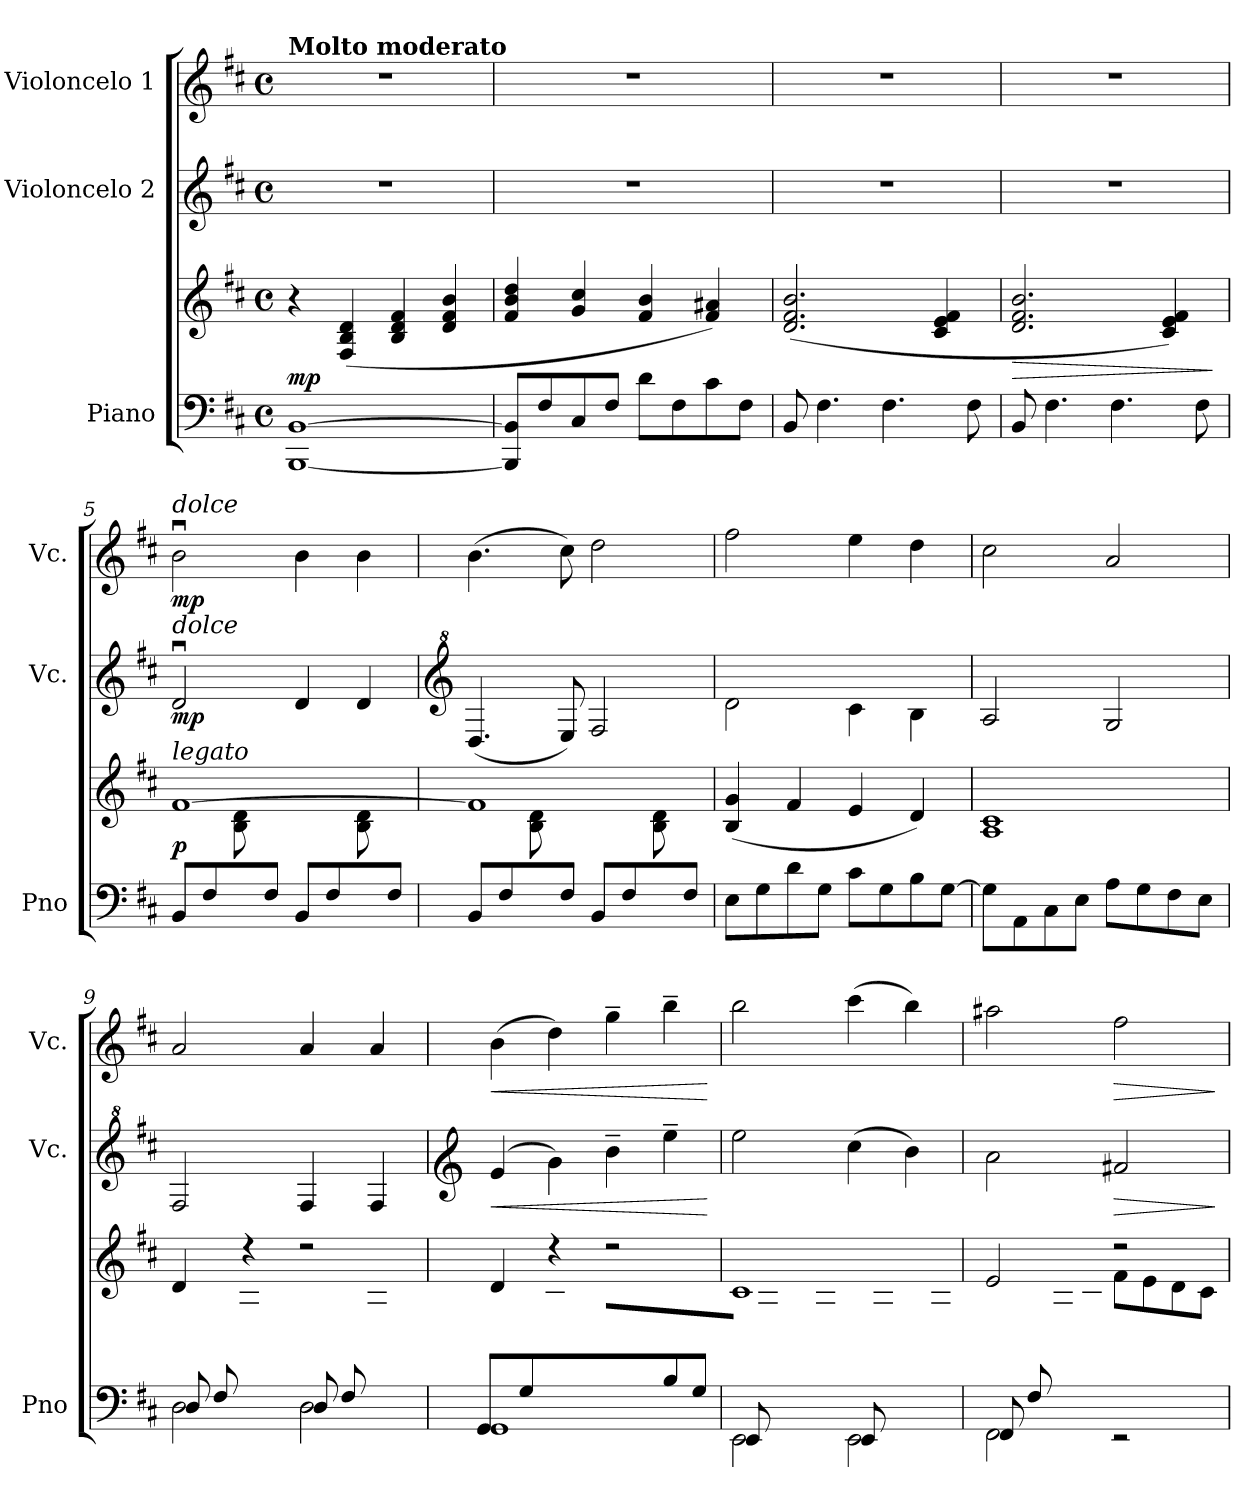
**kern	**kern	**dynam	**kern	**dynam	**kern	**dynam
*part3	*part3	*part3	*part2	*part2	*part1	*part1
*staff4	*staff3	*staff3/4	*staff2	*staff2	*staff1	*staff1
*I"Piano	*	*	*I"Violoncelo 2	*	*I"Violoncelo 1	*
*I'Pno	*	*	*I'Vc.	*	*I'Vc.	*
*clefF4	*clefG2	*	*clefG2	*	*clefG2	*
*k[f#c#]	*k[f#c#]	*	*k[f#c#]	*	*k[f#c#]	*
*M4/4	*M4/4	*	*M4/4	*	*M4/4	*
*met(c)	*met(c)	*	*met(c)	*	*met(c)	*
=1	=1	=1	=1	=1	=1	=1
!	!	!	!	!	!LO:TX:a:B:t=Molto moderato	!
!	!	!LO:DY:a=2	!	!	!	!
[1BBB [1BB	4r	mp	1r	.	1r	.
.	(4F#/ 4B/ 4d/	.	.	.	.	.
.	4B/ 4d/ 4f#/	.	.	.	.	.
.	4d/ 4f#/ 4b/	.	.	.	.	.
=2	=2	=2	=2	=2	=2	=2
8BBB/] 8BB/]L	4f#/ 4b/ 4dd/	.	1r	.	1r	.
8F#/	.	.	.	.	.	.
8C#/	4g/ 4cc#/	.	.	.	.	.
8F#/J	.	.	.	.	.	.
8d\L	4f#/ 4b/	.	.	.	.	.
8F#\	.	.	.	.	.	.
8c#\	4f#/ 4a#X/)	.	.	.	.	.
8F#\J	.	.	.	.	.	.
=3	=3	=3	=3	=3	=3	=3
8BB/	(2.d/ 2.f#/ 2.b/	.	1r	.	1r	.
4.F#\	.	.	.	.	.	.
4.F#\	.	.	.	.	.	.
.	4c#/ 4e/ 4f#/	.	.	.	.	.
8F#\	.	.	.	.	.	.
=4	=4	=4	=4	=4	=4	=4
!	!	!LO:HP:b	!	!	!	!
8BB/	2.d/ 2.f#/ 2.b/	>	1r	.	1r	.
4.F#\	.	.	.	.	.	.
4.F#\	.	.	.	.	.	.
.	4c#/ 4e/ 4f#/)	.	.	.	.	.
8F#\	.	.	.	.	.	.
.	.	]	.	.	.	.
=5	=5	=5	=5	=5	=5	=5
*	*^	*	*	*	*	*
!	!	!	!	!	!	!LO:TX:a:i:t=dolce	!
!	!	!	!	!LO:TX:a:i:t=dolce	!	!	!
!	!LO:TX:a:i:t=legato	!	!	!	!	!	!
!	!	!	!LO:DY:a=2	!	!LO:DY:b	!	!LO:DY:b
8BB/L	[1f#	4ryy	p	2du/	mp	2bu\	mp
8F#/	.	.	.	.	.	.	.
8ryy	.	8B\ 8d\	.	.	.	.	.
8F#/J	.	4.ryy	.	.	.	.	.
8BB/L	.	.	.	4d/	.	4b\	.
8F#/	.	.	.	.	.	.	.
8ryy	.	8B\ 8d\	.	4d/	.	4b\	.
8F#/J	.	8ryy	.	.	.	.	.
!!LO:LB:g=z
=6	=6	=6	=6	=6	=6	=6	=6
*	*	*	*	*clefG^2	*	*	*
8BB/L	1f#]	4ryy	.	(4.d/	.	(4.b\	.
8F#/	.	.	.	.	.	.	.
8ryy	.	8B\ 8d\	.	.	.	.	.
8F#/J	.	4.ryy	.	8e/)	.	8cc#\)	.
8BB/L	.	.	.	2f#/	.	2dd\	.
8F#/	.	.	.	.	.	.	.
8ryy	.	8B\ 8d\	.	.	.	.	.
8F#/J	.	8ryy	.	.	.	.	.
*	*v	*v	*	*	*	*	*
=7	=7	=7	=7	=7	=7	=7
8E\L	(4B/ 4g/	.	2dd\	.	2ff#\	.
8G\	.	.	.	.	.	.
8d\	4f#/	.	.	.	.	.
8G\J	.	.	.	.	.	.
8c#\L	4e/	.	4cc#\	.	4ee\	.
8G\	.	.	.	.	.	.
8B\	4d/)	.	4b\	.	4dd\	.
[8G\J	.	.	.	.	.	.
=8	=8	=8	=8	=8	=8	=8
8G\L]	1A 1c#	.	2a/	.	2cc#\	.
8AA\	.	.	.	.	.	.
8C#\	.	.	.	.	.	.
8E\J	.	.	.	.	.	.
8A\L	.	.	2g/	.	2a/	.
8G\	.	.	.	.	.	.
8F#\	.	.	.	.	.	.
8E\J	.	.	.	.	.	.
=9	=9	=9	=9	=9	=9	=9
*^	*^	*	*	*	*	*
*	*^	*	*	*	*	*	*	*
1rbyy	2D\	8D/L	4d/	4ryy	.	2f#/	.	2a/	.
.	.	8F#/	.	.	.	.	.	.	.
.	.	4ryy	4r	8A\	.	.	.	.	.
.	.	.	.	8d\J	.	.	.	.	.
.	2D\	8D/L	2r	4ryy	.	4f#/	.	4a/	.
.	.	8F#/	.	.	.	.	.	.	.
.	.	4ryy	.	8A\	.	4f#/	.	4a/	.
.	.	.	.	8d\J	.	.	.	.	.
!!LO:LB:g=z
=10	=10	=10	=10	=10	=10	=10	=10	=10	=10
*	*	*	*	*	*	*clefG1	*	*	*
!	!	!	!	!	!	!	!LO:HP:b	!	!LO:HP:b
1rbyy	1GG	8GG/L	4d/	4ryy	.	(4g/	<	(4b\	<
.	.	8G/	.	.	.	.	.	.	.
.	.	2ryy	4r	8B\	.	4b\)	.	4dd\)	.
.	.	.	.	8d\J	.	.	.	.	.
.	.	.	2r	8g\L	.	4dd~\	.	4gg~\	.
.	.	.	.	8d\	.	.	.	.	.
.	.	8B/	.	4ryy	.	4gg~\	.	4bb~\	.
.	.	8G/J	.	.	.	.	.	.	.
*v	*v	*v	*	*	*	*	*	*	*
*	*v	*v	*	*	*	*	*
.	.	.	.	[	.	[
=11	=11	=11	=11	=11	=11	=11
*^	*^	*	*	*	*	*
*	*^	*	*	*	*	*	*	*
1rbyy	2EE\	8EE/L	1c#	8ryy	.	2gg\	.	2bb\	.
.	.	4.ryy	.	8G\	.	.	.	.	.
.	.	.	.	8g\	.	.	.	.	.
.	.	.	.	8G\J	.	.	.	.	.
.	2EE\	8EE/L	.	8ryy	.	(4ee\	.	(4ccc#\	.
.	.	4.ryy	.	8G\	.	.	.	.	.
.	.	.	.	8g\	.	4dd\)	.	4bb\)	.
.	.	.	.	8G\J	.	.	.	.	.
=12	=12	=12	=12	=12	=12	=12	=12	=12	=12
1rbyy	2FF#\	8FF#/L	2e/	4ryy	.	2cc#\	.	2aa#X\	.
.	.	8F#/	.	.	.	.	.	.	.
.	.	2.ryy	.	8A#X\	.	.	.	.	.
.	.	.	.	8c#\J	.	.	.	.	.
!	!	!	!	!	!	!	!LO:HP:b	!	!LO:HP:b
.	2r	.	2r	8f#\L	.	2a#X/	>	2ff#\	>
.	.	.	.	8e\	.	.	.	.	.
.	.	.	.	8d\	.	.	.	.	.
.	.	.	.	8c#\J	.	.	.	.	.
*v	*v	*v	*	*	*	*	*	*	*
*	*v	*v	*	*	*	*	*
.	.	.	.	]	.	]
=	=	=	=	=	=	=
*-	*-	*-	*-	*-	*-	*-
